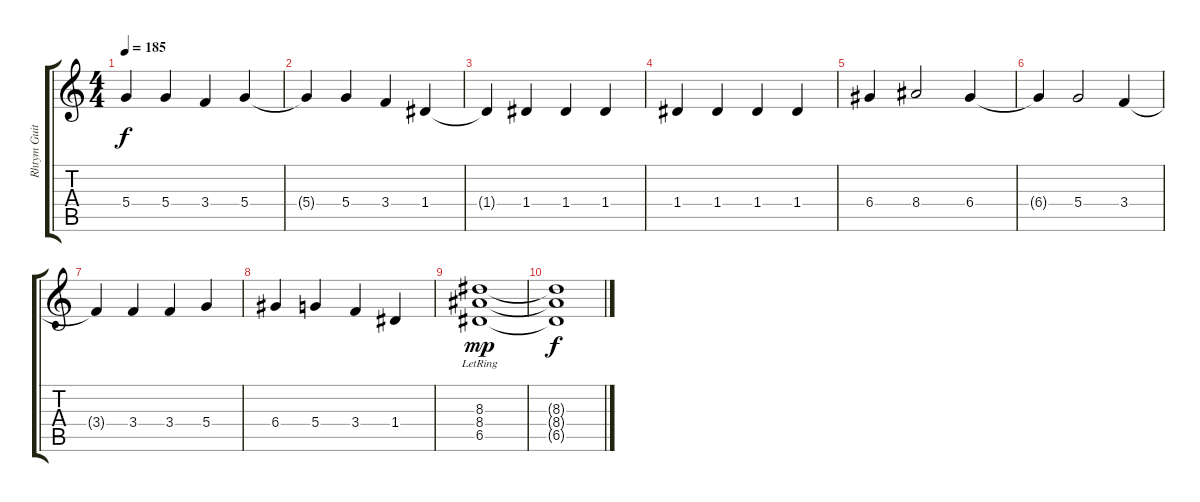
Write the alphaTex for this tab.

\track ("Rhtym Guitar 1" "Rhtym Guit") {instrument acousticguitarsteel}
\staff {score tabs}
\tuning (E4 B3 G3 D3 A2 E2) {hide}
\ts (4 4)
\tempo 185
\clef g2
\ks c
5.4.4{dy f} 5.4.4 3.4.4 5.4.4 |
5.4{t}.4 5.4.4 3.4.4 1.4.4 |
1.4{t}.4 1.4.4 1.4.4 1.4.4 |
1.4.4 1.4.4 1.4.4 1.4.4 |
6.4.4 8.4.2 6.4.4 |
6.4{t}.4 5.4.2 3.4.4 |
3.4{t}.4 3.4.4 3.4.4 5.4.4 |
6.4.4 5.4.4 3.4.4 1.4.4 |
(8.3 8.4{lr} 6.5{lr}).1{dy mp} |
(8.3{t} 8.4{t} 6.5{t}).1{dy f}
